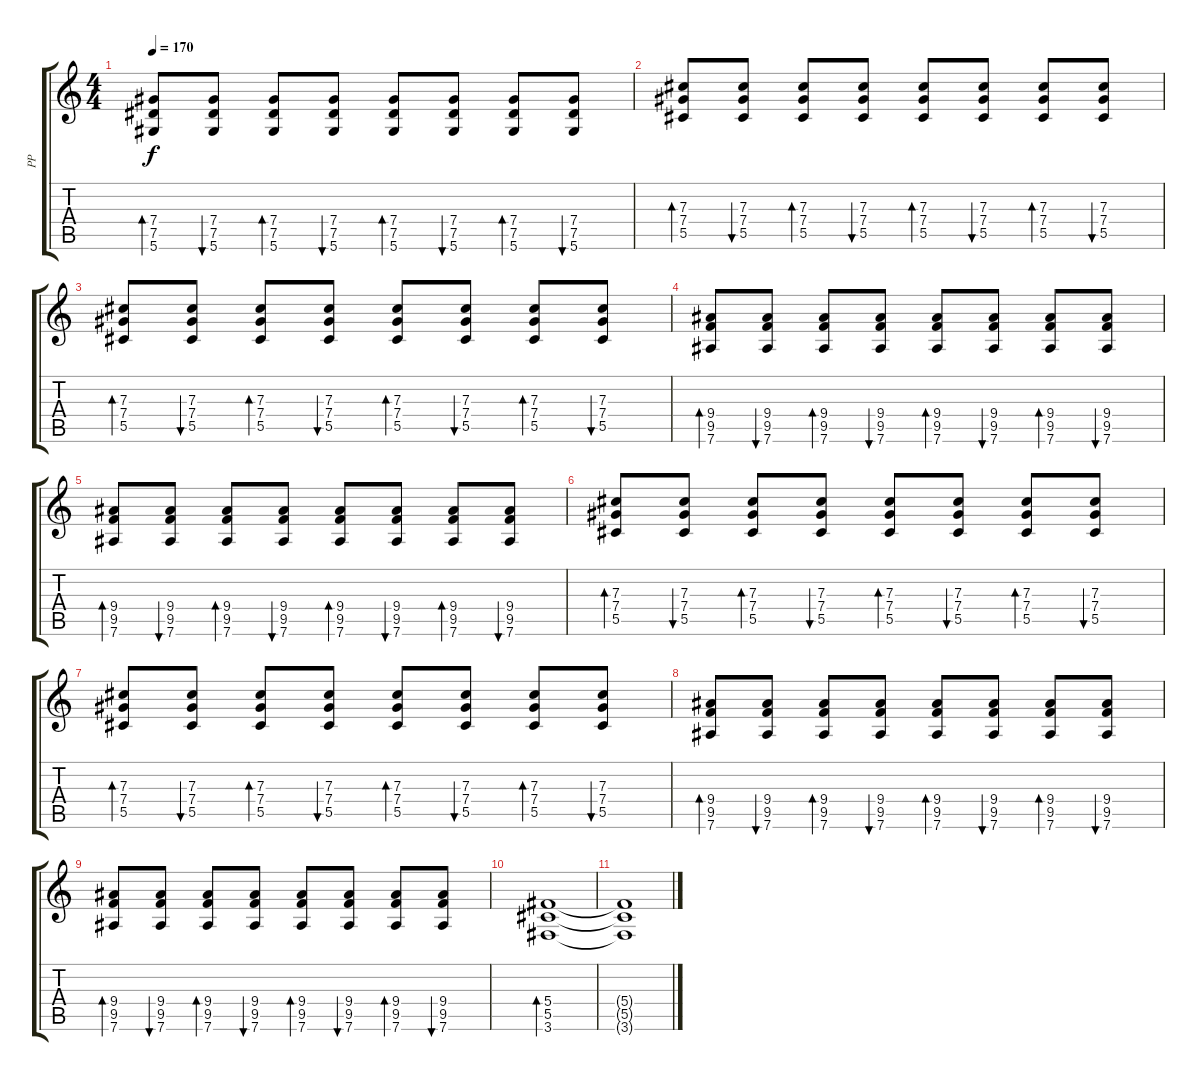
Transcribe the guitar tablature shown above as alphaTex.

\track ("PP" "PP") {instrument overdrivenguitar}
\staff {score tabs}
\tuning (Eb4 Bb3 Gb3 Db3 Ab2 Eb2) {hide}
\ts (4 4)
\tempo 170
\clef g2
\ks c
(7.4 7.5 5.6).8{bd 30 dy f} (7.4 7.5 5.6).8{bu 30} (7.4 7.5 5.6).8{bd 30} (7.4 7.5 5.6).8{bu 30} (7.4 7.5 5.6).8{bd 30} (7.4 7.5 5.6).8{bu 30} (7.4 7.5 5.6).8{bd 30} (7.4 7.5 5.6).8{bu 30} |
(7.3 7.4 5.5).8{bd 30} (7.3 7.4 5.5).8{bu 30} (7.3 7.4 5.5).8{bd 30} (7.3 7.4 5.5).8{bu 30} (7.3 7.4 5.5).8{bd 30} (7.3 7.4 5.5).8{bu 30} (7.3 7.4 5.5).8{bd 30} (7.3 7.4 5.5).8{bu 30} |
(7.3 7.4 5.5).8{bd 30} (7.3 7.4 5.5).8{bu 30} (7.3 7.4 5.5).8{bd 30} (7.3 7.4 5.5).8{bu 30} (7.3 7.4 5.5).8{bd 30} (7.3 7.4 5.5).8{bu 30} (7.3 7.4 5.5).8{bd 30} (7.3 7.4 5.5).8{bu 30} |
(9.4 9.5 7.6).8{bd 30} (9.4 9.5 7.6).8{bu 30} (9.4 9.5 7.6).8{bd 30} (9.4 9.5 7.6).8{bu 30} (9.4 9.5 7.6).8{bd 30} (9.4 9.5 7.6).8{bu 30} (9.4 9.5 7.6).8{bd 30} (9.4 9.5 7.6).8{bu 30} |
(9.4 9.5 7.6).8{bd 30} (9.4 9.5 7.6).8{bu 30} (9.4 9.5 7.6).8{bd 30} (9.4 9.5 7.6).8{bu 30} (9.4 9.5 7.6).8{bd 30} (9.4 9.5 7.6).8{bu 30} (9.4 9.5 7.6).8{bd 30} (9.4 9.5 7.6).8{bu 30} |
(7.3 7.4 5.5).8{bd 30} (7.3 7.4 5.5).8{bu 30} (7.3 7.4 5.5).8{bd 30} (7.3 7.4 5.5).8{bu 30} (7.3 7.4 5.5).8{bd 30} (7.3 7.4 5.5).8{bu 30} (7.3 7.4 5.5).8{bd 30} (7.3 7.4 5.5).8{bu 30} |
(7.3 7.4 5.5).8{bd 30} (7.3 7.4 5.5).8{bu 30} (7.3 7.4 5.5).8{bd 30} (7.3 7.4 5.5).8{bu 30} (7.3 7.4 5.5).8{bd 30} (7.3 7.4 5.5).8{bu 30} (7.3 7.4 5.5).8{bd 30} (7.3 7.4 5.5).8{bu 30} |
(9.4 9.5 7.6).8{bd 30} (9.4 9.5 7.6).8{bu 30} (9.4 9.5 7.6).8{bd 30} (9.4 9.5 7.6).8{bu 30} (9.4 9.5 7.6).8{bd 30} (9.4 9.5 7.6).8{bu 30} (9.4 9.5 7.6).8{bd 30} (9.4 9.5 7.6).8{bu 30} |
(9.4 9.5 7.6).8{bd 30} (9.4 9.5 7.6).8{bu 30} (9.4 9.5 7.6).8{bd 30} (9.4 9.5 7.6).8{bu 30} (9.4 9.5 7.6).8{bd 30} (9.4 9.5 7.6).8{bu 30} (9.4 9.5 7.6).8{bd 30} (9.4 9.5 7.6).8{bu 30} |
(5.4 5.5 3.6).1{bd 30 volume 0} |
(5.4{t} 5.5{t} 3.6{t}).1
